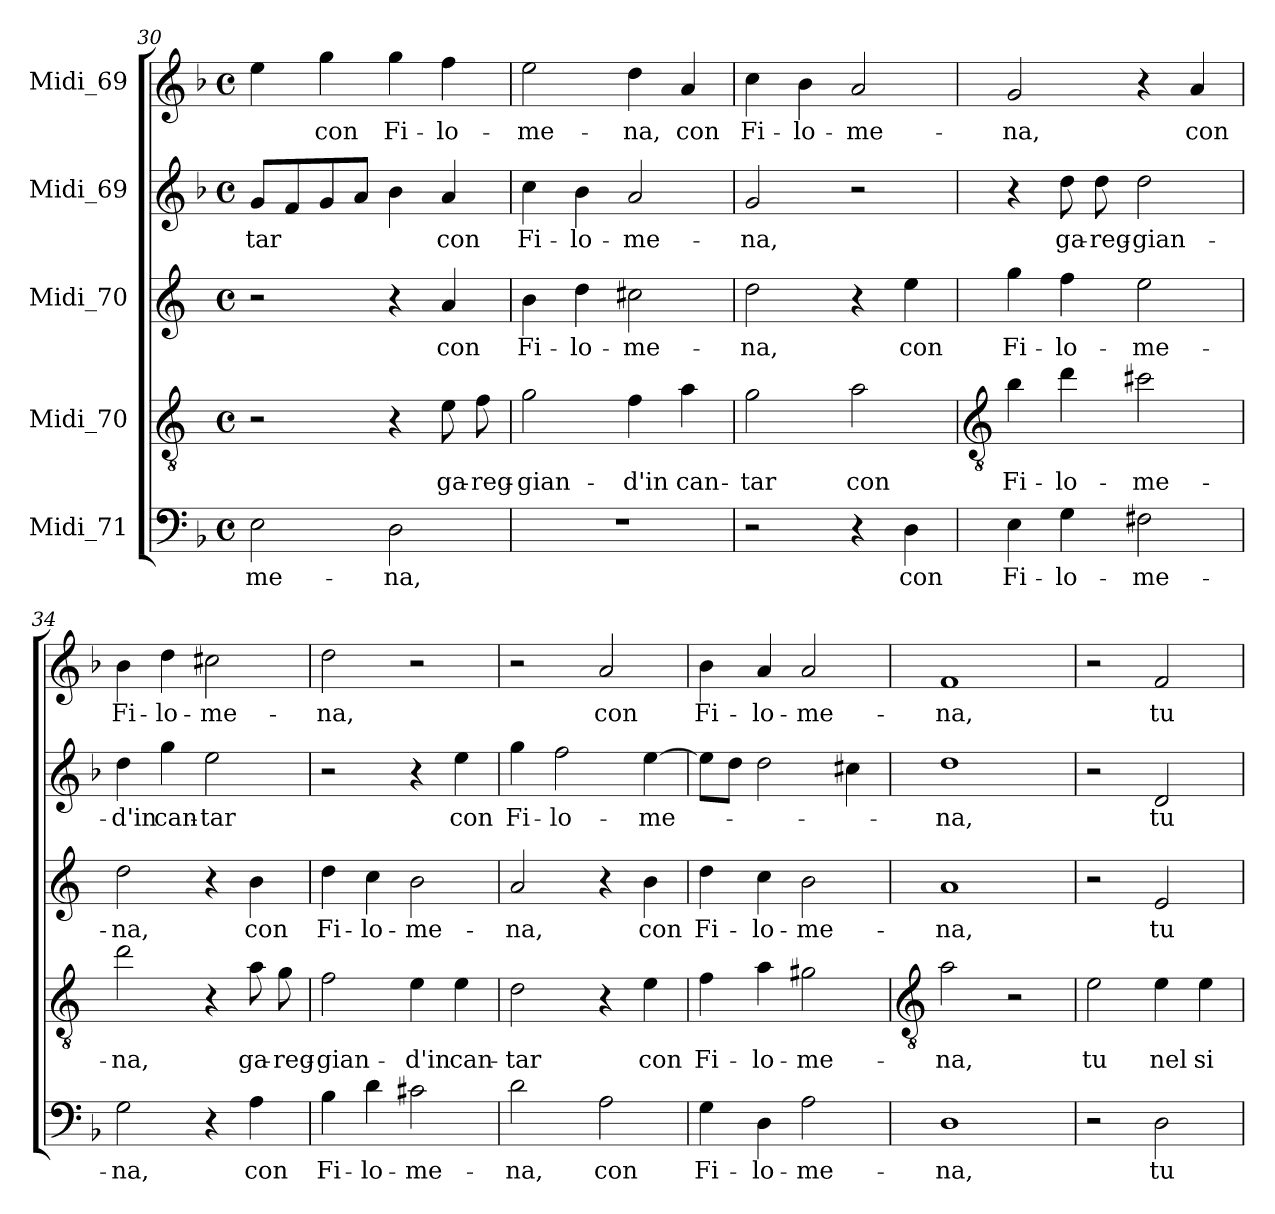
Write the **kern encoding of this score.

**kern	**text	**kern	**text	**kern	**text	**kern	**text	**kern	**text
*part5	*part5	*part4	*part4	*part3	*part3	*part2	*part2	*part1	*part1
*staff5	*staff5	*staff4	*staff4	*staff3	*staff3	*staff2	*staff2	*staff1	*staff1
*I"Midi_71	*	*I"Midi_70	*	*I"Midi_70	*	*I"Midi_69	*	*I"Midi_69	*
*clefF4	*	*clefGv2	*	*clefG2	*	*clefG2	*	*clefG2	*
*	*	*ITrd4c7	*	*ITrd4c7	*	*	*	*	*
*k[b-]	*	*k[b-]	*	*k[b-]	*	*k[b-]	*	*k[b-]	*
*F:	*	*F:	*	*F:	*	*F:	*	*F:	*
*M4/4	*	*M4/4	*	*M4/4	*	*M4/4	*	*M4/4	*
*met(c)	*	*met(c)	*	*met(c)	*	*met(c)	*	*met(c)	*
=30	=30	=30	=30	=30	=30	=30	=30	=30	=30
!	!LO:LY:b	!	!	!	!	!	!LO:LY:b	!	!
2E	-me-	2r	.	2r	.	8gL	-tar	4ee	.
.	.	.	.	.	.	8f	.	.	.
!	!	!	!	!	!	!	!	!	!LO:LY:b
.	.	.	.	.	.	8g	.	4gg	con
.	.	.	.	.	.	8aJ	.	.	.
!	!LO:LY:b	!	!	!	!	!	!	!	!LO:LY:b
2D	-na,	4r	.	4r	.	4b-	.	4gg	Fi-
!	!	!	!LO:LY:b	!	!LO:LY:b	!	!LO:LY:b	!	!LO:LY:b
.	.	8A	ga-	4d	con	4a	con	4ff	-lo-
!	!	!	!LO:LY:b	!	!	!	!	!	!
.	.	8B-	-reg-	.	.	.	.	.	.
=31	=31	=31	=31	=31	=31	=31	=31	=31	=31
!	!	!	!LO:LY:b	!	!LO:LY:b	!	!LO:LY:b	!	!LO:LY:b
1r	.	2c	-gian-	4e	Fi-	4cc	Fi-	2ee	-me-
!	!	!	!	!	!LO:LY:b	!	!LO:LY:b	!	!
.	.	.	.	4g	-lo-	4b-	-lo-	.	.
!	!	!	!LO:LY:b	!	!LO:LY:b	!	!LO:LY:b	!	!LO:LY:b
.	.	4B-	-d'in	2f#X	-me-	2a	-me-	4dd	-na,
!	!	!	!LO:LY:b	!	!	!	!	!	!LO:LY:b
.	.	4d	can-	.	.	.	.	4a	con
!!LO:LB:g=z
=32	=32	=32	=32	=32	=32	=32	=32	=32	=32
!	!	!	!LO:LY:b	!	!LO:LY:b	!	!LO:LY:b	!	!LO:LY:b
2r	.	2c	-tar	2g	-na,	2g	-na,	4cc	Fi-
!	!	!	!	!	!	!	!	!	!LO:LY:b
.	.	.	.	.	.	.	.	4b-	-lo-
!	!	!	!LO:LY:b	!	!	!	!	!	!LO:LY:b
4r	.	2d	con	4r	.	2r	.	2a	-me-
!	!LO:LY:b	!	!	!	!LO:LY:b	!	!	!	!
4D	con	.	.	4a	con	.	.	.	.
!!LO:LB:g=z
=33	=33	=33	=33	=33	=33	=33	=33	=33	=33
*	*	*clefGv2	*	*	*	*	*	*	*
!	!LO:LY:b	!	!LO:LY:b	!	!LO:LY:b	!	!	!	!LO:LY:b
4E	Fi-	4e	Fi-	4cc	Fi-	4r	.	2g	-na,
!	!LO:LY:b	!	!LO:LY:b	!	!LO:LY:b	!	!LO:LY:b	!	!
4G	-lo-	4g	-lo-	4b-	-lo-	8dd	ga-	.	.
!	!	!	!	!	!	!	!LO:LY:b	!	!
.	.	.	.	.	.	8dd	-reg-	.	.
!	!LO:LY:b	!	!LO:LY:b	!	!LO:LY:b	!	!LO:LY:b	!	!
2F#X	-me-	2f#X	-me-	2a	-me-	2dd	-gian-	4r	.
!	!	!	!	!	!	!	!	!	!LO:LY:b
.	.	.	.	.	.	.	.	4a	con
=34	=34	=34	=34	=34	=34	=34	=34	=34	=34
!	!LO:LY:b	!	!LO:LY:b	!	!LO:LY:b	!	!LO:LY:b	!	!LO:LY:b
2G	-na,	2g	-na,	2g	-na,	4dd	-d'in	4b-	Fi-
!	!	!	!	!	!	!	!LO:LY:b	!	!LO:LY:b
.	.	.	.	.	.	4gg	can-	4dd	-lo-
!	!	!	!	!	!	!	!LO:LY:b	!	!LO:LY:b
4r	.	4r	.	4r	.	2ee	-tar	2cc#X	-me-
!	!LO:LY:b	!	!LO:LY:b	!	!LO:LY:b	!	!	!	!
4A	con	8d	ga-	4e	con	.	.	.	.
!	!	!	!LO:LY:b	!	!	!	!	!	!
.	.	8c	-reg-	.	.	.	.	.	.
=35	=35	=35	=35	=35	=35	=35	=35	=35	=35
!	!LO:LY:b	!	!LO:LY:b	!	!LO:LY:b	!	!	!	!LO:LY:b
4B-	Fi-	2B-	-gian-	4g	Fi-	2r	.	2dd	-na,
!	!LO:LY:b	!	!	!	!LO:LY:b	!	!	!	!
4d	-lo-	.	.	4f	-lo-	.	.	.	.
!	!LO:LY:b	!	!LO:LY:b	!	!LO:LY:b	!	!	!	!
2c#X	-me-	4A	-d'in	2e	-me-	4r	.	2r	.
!	!	!	!LO:LY:b	!	!	!	!LO:LY:b	!	!
.	.	4A	can-	.	.	4ee	con	.	.
=36	=36	=36	=36	=36	=36	=36	=36	=36	=36
!	!LO:LY:b	!	!LO:LY:b	!	!LO:LY:b	!	!LO:LY:b	!	!
2d	-na,	2G	-tar	2d	-na,	4gg	Fi-	2r	.
!	!	!	!	!	!	!	!LO:LY:b	!	!
.	.	.	.	.	.	2ff	-lo-	.	.
!	!LO:LY:b	!	!	!	!	!	!	!	!LO:LY:b
2A	con	4r	.	4r	.	.	.	2a	con
!	!	!	!LO:LY:b	!	!LO:LY:b	!	!LO:LY:b	!	!
.	.	4A	con	4e	con	[4ee	-me-	.	.
!!LO:LB:g=z
=37	=37	=37	=37	=37	=37	=37	=37	=37	=37
!	!LO:LY:b	!	!LO:LY:b	!	!LO:LY:b	!	!	!	!LO:LY:b
4G	Fi-	4B-	Fi-	4g	Fi-	8eeL]	.	4b-	Fi-
.	.	.	.	.	.	8ddJ	.	.	.
!	!LO:LY:b	!	!LO:LY:b	!	!LO:LY:b	!	!	!	!LO:LY:b
4D	-lo-	4d	-lo-	4f	-lo-	2dd	.	4a	-lo-
!	!LO:LY:b	!	!LO:LY:b	!	!LO:LY:b	!	!	!	!LO:LY:b
2A	-me-	2c#X	-me-	2e	-me-	.	.	2a	-me-
.	.	.	.	.	.	4cc#X	.	.	.
!!LO:LB:g=z
=38	=38	=38	=38	=38	=38	=38	=38	=38	=38
*	*	*clefGv2	*	*	*	*	*	*	*
!	!LO:LY:b	!	!LO:LY:b	!	!LO:LY:b	!	!LO:LY:b	!	!LO:LY:b
1D	-na,	2d	-na,	1d	-na,	1dd	-na,	1f	-na,
.	.	2r	.	.	.	.	.	.	.
=39	=39	=39	=39	=39	=39	=39	=39	=39	=39
!	!	!	!LO:LY:b	!	!	!	!	!	!
2r	.	2A	tu	2r	.	2r	.	2r	.
!	!LO:LY:b	!	!LO:LY:b	!	!LO:LY:b	!	!LO:LY:b	!	!LO:LY:b
2D	tu	4A	nel	2A	tu	2d	tu	2f	tu
!	!	!	!LO:LY:b	!	!	!	!	!	!
.	.	4A	si-	.	.	.	.	.	.
=	=	=	=	=	=	=	=	=	=
*-	*-	*-	*-	*-	*-	*-	*-	*-	*-
